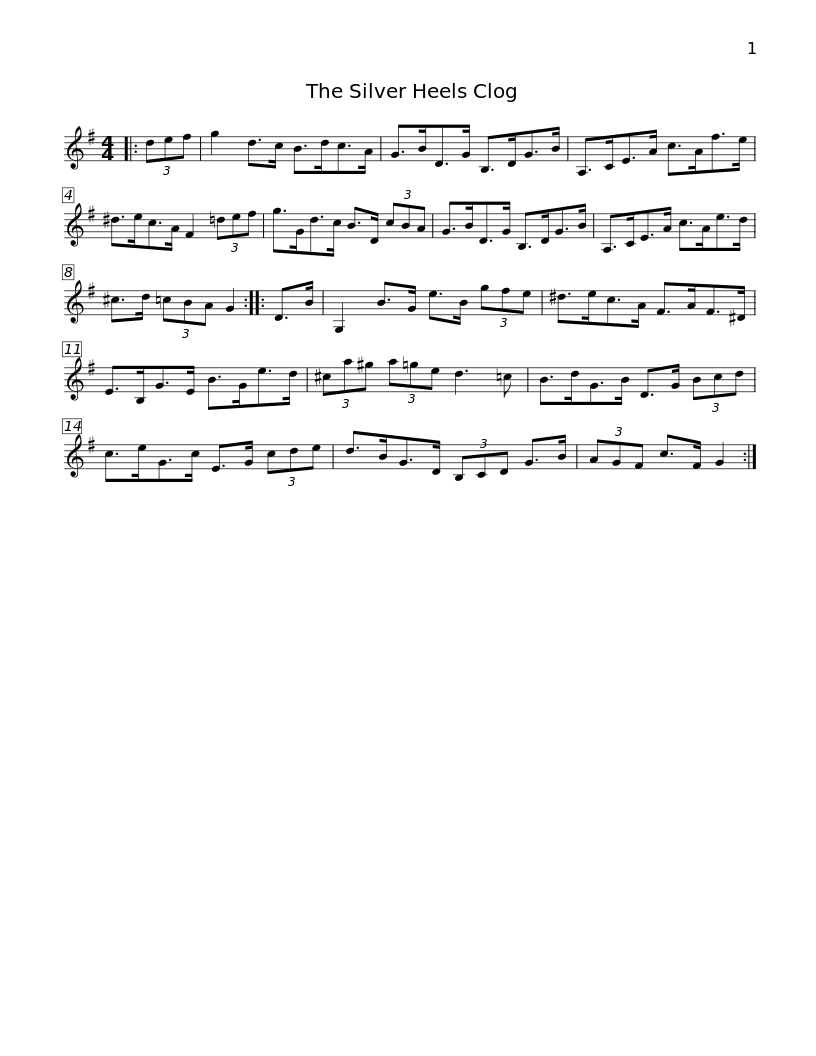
X:1
L:1/8
M:4/4
I:linebreak $
K:G
V:1 treble
V:1
|: (3def | g2 d>c B>dc>A | G>BD>G B,>DG>B | A,>CE>A c>Af>e | ^d>ec>A F2 (3=def |$ %5
 g>Gd>c B>D (3cBA | G>BD>G B,>DG>B | A,>CE>A c>Ae>d | ^c>d (3=cBA G2 :: D>B |$ %10
 G,2 B>G e>B (3gfe | ^d>ec>A F>AF>^D | E>B,G>E B>Ge>d | (3^ca^g (3a=ge d3 =c |$ B>dG>B D>G (3Bcd | %15
 c>eG>c E>G (3cde | d>BG>D (3B,CD G>B | (3AGF c>F G2 :| %18
